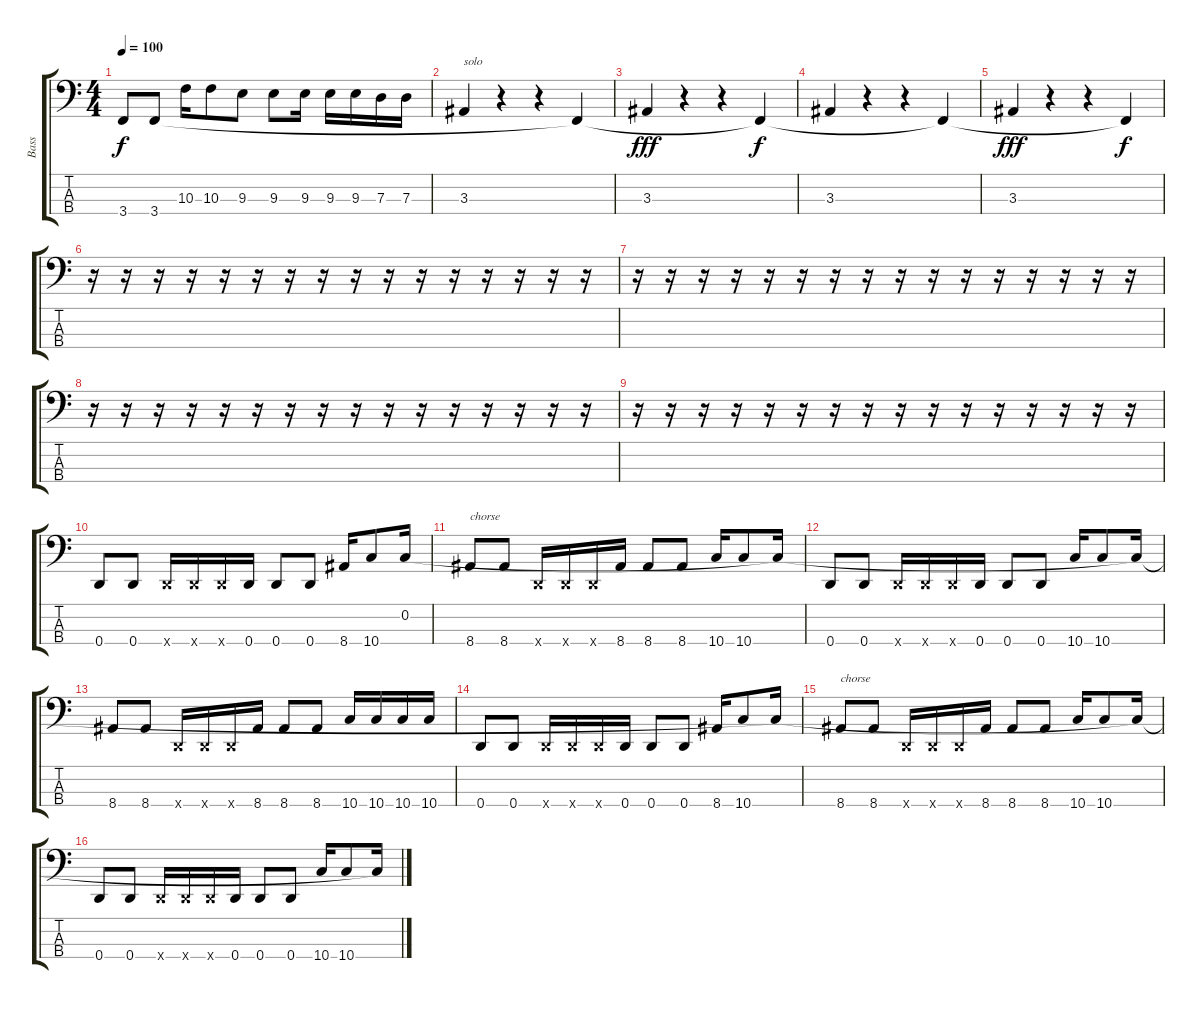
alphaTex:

\track ("Bass" "Bass") {instrument electricbassfinger}
\staff {score tabs}
\tuning (F2 C2 G1 D1) {hide}
\ts (4 4)
\tempo 100
\clef f4
\ks c
3.4.8{dy f} 3.4.8 10.3.16 10.3.8 9.3.8 9.3.8 9.3.16 9.3.16 9.3.16 7.3.16 7.3.16 |
3.3.4{txt "solo"} r.4 r.4 3.4{t}.4 |
3.3.4{dy fff} r.4 r.4 3.4{t}.4{dy f} |
3.3.4 r.4 r.4 3.4{t}.4 |
3.3.4{dy fff} r.4 r.4 3.4{t}.4{dy f} |
r.16 r.16 r.16 r.16 r.16 r.16 r.16 r.16 r.16 r.16 r.16 r.16 r.16 r.16 r.16 r.16 |
r.16 r.16 r.16 r.16 r.16 r.16 r.16 r.16 r.16 r.16 r.16 r.16 r.16 r.16 r.16 r.16 |
r.16 r.16 r.16 r.16 r.16 r.16 r.16 r.16 r.16 r.16 r.16 r.16 r.16 r.16 r.16 r.16 |
r.16 r.16 r.16 r.16 r.16 r.16 r.16 r.16 r.16 r.16 r.16 r.16 r.16 r.16 r.16 r.16 |
0.4.8 0.4.8 0.4{x}.16 0.4{x}.16 0.4{x}.16 0.4.16 0.4.8 0.4.8 8.4.16 10.4.8 0.2.16 |
8.4.8{txt "chorse"} 8.4.8 0.4{x}.16 0.4{x}.16 0.4{x}.16 8.4.16 8.4.8 8.4.8 10.4.16 10.4.8 0.2{t}.16 |
0.4.8 0.4.8 0.4{x}.16 0.4{x}.16 0.4{x}.16 0.4.16 0.4.8 0.4.8 10.4.16 10.4.8 0.2{t}.16 |
8.4.8 8.4.8 0.4{x}.16 0.4{x}.16 0.4{x}.16 8.4.16 8.4.8 8.4.8 10.4.16 10.4.16 10.4.16 10.4.16 |
0.4.8 0.4.8 0.4{x}.16 0.4{x}.16 0.4{x}.16 0.4.16 0.4.8 0.4.8 8.4.16 10.4.8 0.2{t}.16 |
8.4.8{txt "chorse"} 8.4.8 0.4{x}.16 0.4{x}.16 0.4{x}.16 8.4.16 8.4.8 8.4.8 10.4.16 10.4.8 0.2{t}.16 |
0.4.8 0.4.8 0.4{x}.16 0.4{x}.16 0.4{x}.16 0.4.16 0.4.8 0.4.8 10.4.16 10.4.8 0.2{t}.16
